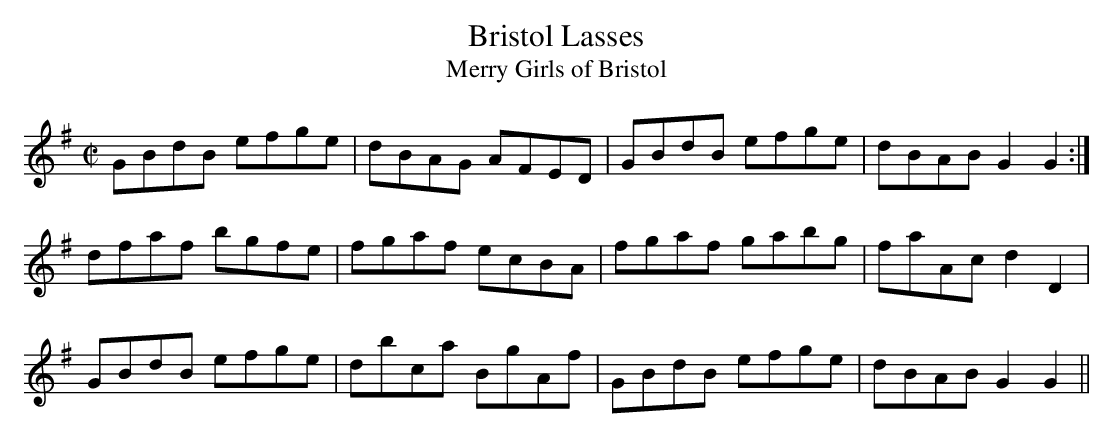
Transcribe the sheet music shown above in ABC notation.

X:1
T:Bristol Lasses
T:Merry Girls of Bristol
M:C|
L:1/8
K:G
GBdB efge|dBAG AFED|GBdB efge|dBAB G2G2:|
dfaf bgfe|fgaf ecBA|fgaf gabg|faAc d2D2|
GBdB efge|dbca BgAf|GBdB efge|dBAB G2G2||
